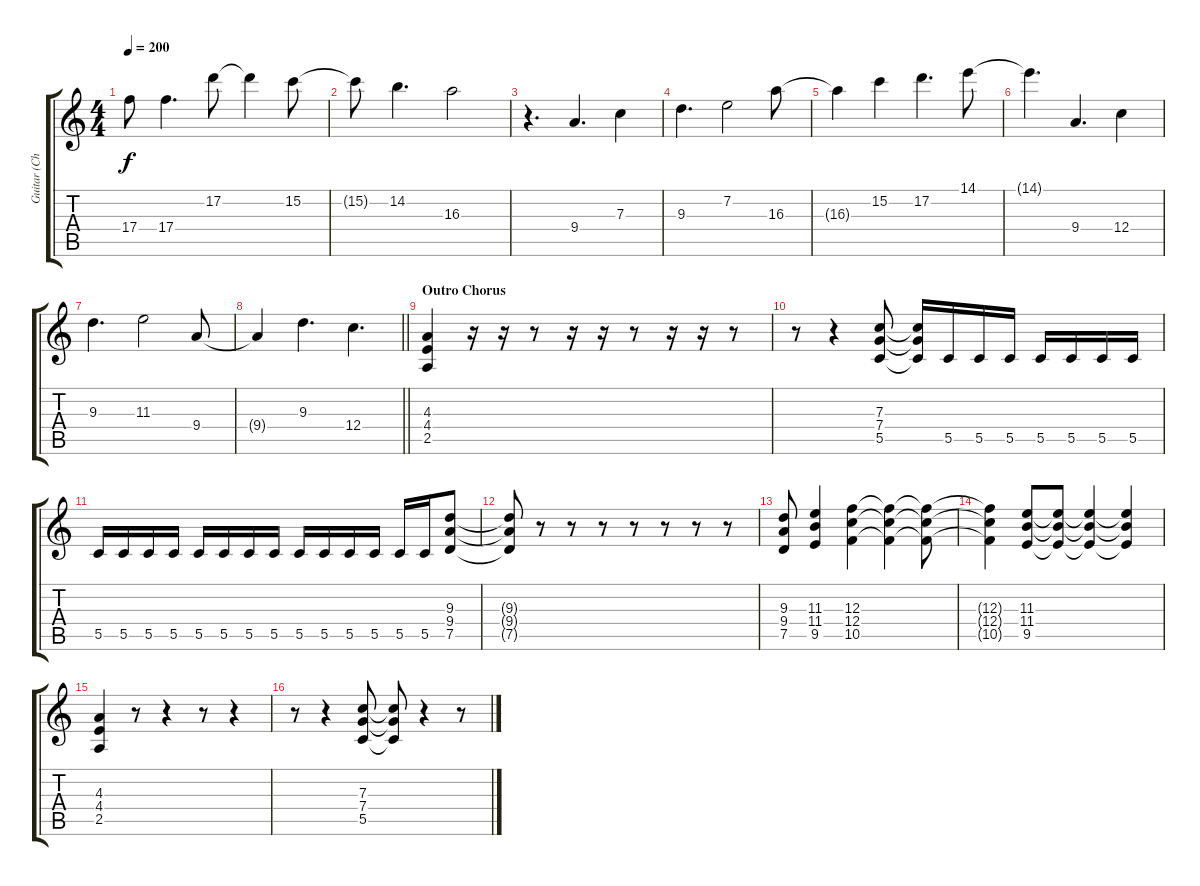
\track ("Guitar (Chorus)" "Guitar (Ch") {instrument distortionguitar}
\staff {score tabs}
\tuning (D4 A3 F3 C3 G2 D2) {hide}
\ts (4 4)
\tempo 200
\clef g2
\ks c
17.4{t}.8{dy f} 17.4.4{d} 17.2.8 17.2{t}.4 15.2.8 |
15.2{t}.8 14.2.4{d} 16.3.2 |
r.4{d} 9.4.4{d} 7.3.4 |
9.3.4{d} 7.2.2 16.3.8 |
16.3{t}.4 15.2.4 17.2.4{d} 14.1.8 |
14.1{t}.4{d} 9.4.4{d} 12.4.4 |
9.3.4{d} 11.3.2 9.4.8 |
\barLineRight lightlight
9.4{t}.4 9.3.4{d} 12.4.4{d} |
\section ("" "Outro Chorus")
(4.3 4.4 2.5).4{volume 16} r.16 r.16 r.8 r.16 r.16 r.8 r.16 r.16 r.8 |
r.8 r.4 (7.3 7.4 5.5).8 (7.3{t} 7.4{t} 5.5{t}).16 5.5.16 5.5.16 5.5.16 5.5.16 5.5.16 5.5.16 5.5.16 |
5.5.16 5.5.16 5.5.16 5.5.16 5.5.16 5.5.16 5.5.16 5.5.16 5.5.16 5.5.16 5.5.16 5.5.16 5.5.16 5.5.16 (9.3 9.4 7.5).8 |
(9.3{t} 9.4{t} 7.5{t}).8 r.8 r.8 r.8 r.8 r.8 r.8 r.8 |
(9.3 9.4 7.5).8 (11.3 11.4 9.5).4 (12.3 12.4 10.5).4 (12.3{t} 12.4{t} 10.5{t}).4 (12.3{t} 12.4{t} 10.5{t}).8 |
(12.3{t} 12.4{t} 10.5{t}).4 (11.3 11.4 9.5).8 (11.3{t} 11.4{t} 9.5{t}).8 (11.3{t} 11.4{t} 9.5{t}).4 (11.3{t} 11.4{t} 9.5{t}).4 |
(4.3 4.4 2.5).4 r.8 r.4 r.8 r.4 |
r.8 r.4 (7.3 7.4 5.5).8 (7.3{t} 7.4{t} 5.5{t}).8 r.4 r.8
